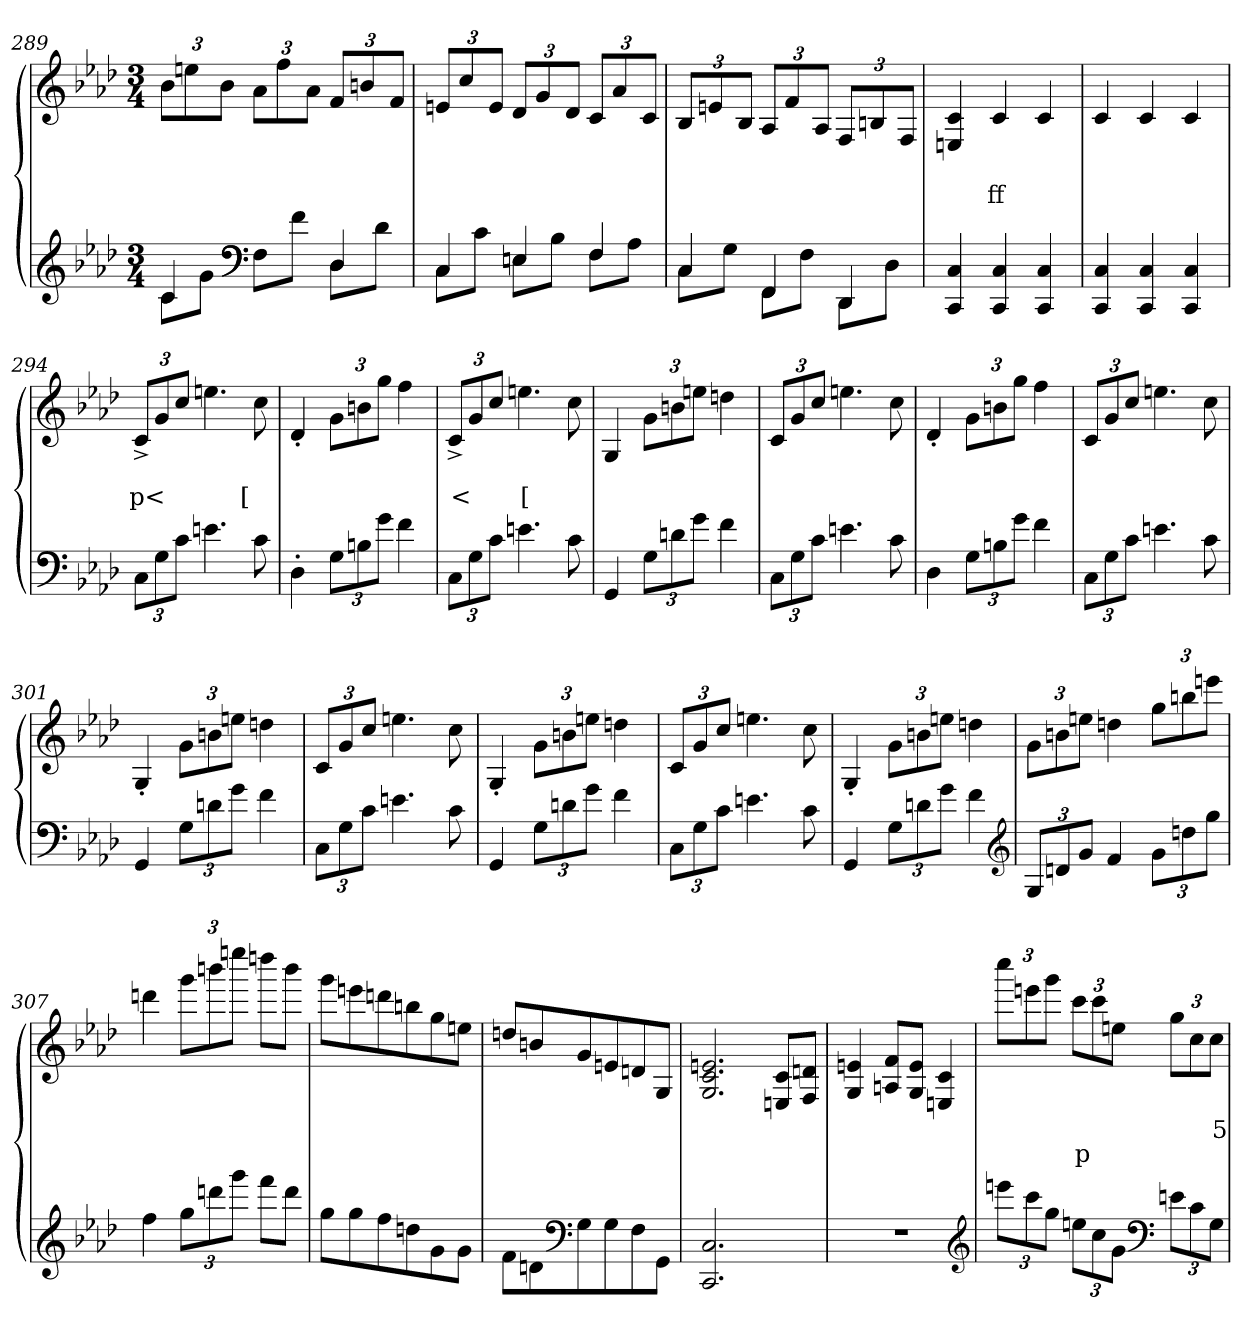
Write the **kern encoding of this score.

**kern	**kern	**text	**text
*part2	*part1	*part1	*part1
*staff2	*staff1	*staff1	*staff1
*clefG2	*clefG2	*	*
*k[b-e-a-d-]	*k[b-e-a-d-]	*	*
*M3/4	*M3/4	*	*
=289	=289	=289	=289
*^	*	*	*
4c/	8c\L	12b-L	.	.
.	.	12een	.	.
.	8gJ	.	.	.
.	.	12b-J	.	.
*clefF4	*	*	*	*
4ryy	8FL	12a-L	.	.
.	.	12ff	.	.
.	8fJ	.	.	.
.	.	12a-J	.	.
4D-/	8D-\L	12fL	.	.
.	.	12bn	.	.
.	8d-J	.	.	.
.	.	12fJ	.	.
=290	=290	=290	=290	=290
4C/	8C\L	12enL	.	.
.	.	12cc	.	.
.	8cJ	.	.	.
.	.	12eJ	.	.
4En/	8En\L	12d-L	.	.
.	.	12g	.	.
.	8B-J	.	.	.
.	.	12d-J	.	.
4F/	8F\L	12cL	.	.
.	.	12a-	.	.
.	8A-J	.	.	.
.	.	12cJ	.	.
=291	=291	=291	=291	=291
4C/	8C\L	12B-L	.	.
.	.	12en	.	.
.	8GJ	.	.	.
.	.	12B-J	.	.
4FF/	8FF\L	12A-L	.	.
.	.	12f	.	.
.	8FJ	.	.	.
.	.	12A-J	.	.
4DD-/	8DD-\L	12FL	.	.
.	.	12Bn	.	.
.	8D-J	.	.	.
.	.	12FJ	.	.
*v	*v	*	*	*
=292	=292	=292	=292
4C 4CC	4c 4En	.	.
4C 4CC	4c	.	ff
4C 4CC	4c	.	.
=293	=293	=293	=293
4C 4CC	4c	.	.
4C 4CC	4c	.	.
4C 4CC	4c	.	.
=294	=294	=294	=294
12CL	12c^>L	.	p<
12G	12g	.	.
12cJ	12ccJ	.	.
4.en	4.een	.	.
8c	8cc	.	[
=295	=295	=295	=295
4D-'>	4d-'>	.	.
12GL	12gL	.	.
12Bn	12bn	.	.
12gJ	12ggJ	.	.
4f	4ff	.	.
=296	=296	=296	=296
12CL	12c^>L	.	<
12G	12g	.	.
12cJ	12ccJ	.	.
4.en	4.een	.	[
8c	8cc	.	.
=297	=297	=297	=297
4GG	4G	.	.
12GL	12gL	.	.
12dn	12bn	.	.
12gJ	12eenJ	.	.
4f	4ddn	.	.
=298	=298	=298	=298
12CL	12cL	.	.
12G	12g	.	.
12cJ	12ccJ	.	.
4.en	4.een	.	.
8c	8cc	.	.
=299	=299	=299	=299
4D-	4d-'>	.	.
12GL	12gL	.	.
12Bn	12bn	.	.
12gJ	12ggJ	.	.
4f	4ff	.	.
=300	=300	=300	=300
12CL	12cL	.	.
12G	12g	.	.
12cJ	12ccJ	.	.
4.en	4.een	.	.
8c	8cc	.	.
=301	=301	=301	=301
4GG	4G'>	.	.
12GL	12gL	.	.
12dn	12bn	.	.
12gJ	12eenJ	.	.
4f	4ddn	.	.
=302	=302	=302	=302
12CL	12cL	.	.
12G	12g	.	.
12cJ	12ccJ	.	.
4.en	4.een	.	.
8c	8cc	.	.
=303	=303	=303	=303
4GG	4G'>	.	.
12GL	12gL	.	.
12dn	12bn	.	.
12gJ	12eenJ	.	.
4f	4ddn	.	.
=304	=304	=304	=304
12CL	12cL	.	.
12G	12g	.	.
12cJ	12ccJ	.	.
4.en	4.een	.	.
8c	8cc	.	.
=305	=305	=305	=305
4GG	4G'>	.	.
12GL	12gL	.	.
12dn	12bn	.	.
12gJ	12eenJ	.	.
4f	4ddn	.	.
*clefG2	*	*	*
=306	=306	=306	=306
12GL	12gL	.	.
12dn	12bn	.	.
12gJ	12eenJ	.	.
4f	4ddn	.	.
12gL	12ggL	.	.
12ddn	12bbn	.	.
12ggJ	12eeenJ	.	.
=307	=307	=307	=307
4ff	4dddn	.	.
12ggL	12gggL	.	.
12dddn	12bbbn	.	.
12gggJ	12eeeenJ	.	.
8fffL	8ddddnL	.	.
8dddJ	8bbbJ	.	.
=308	=308	=308	=308
8ggL	8gggL	.	.
8gg	8eeen	.	.
8ff	8dddn	.	.
8ddn	8bbn	.	.
8g	8gg	.	.
8gJ	8eenJ	.	.
=309	=309	=309	=309
8f\L	8ddnL	.	.
8dn	8bn	.	.
*clefF4	*	*	*
8G	8g	.	.
8G	8en	.	.
8F	8dn	.	.
8GGJ	8GJ	.	.
=310	=310	=310	=310
2.CC 2.C	2.G 2.c 2.en	.	.
4ryy	8En 8cL	.	.
.	8F 8dnJ	.	.
=311	=311	=311	=311
2.r	4en 4G	.	.
.	8f 8AnL	.	.
.	8e 8GJ	.	.
.	4c 4En	.	.
*clefG2	*	*	*
=312	=312	=312	=312
12eeenL	12ccccL	.	.
12ccc	12eeen	.	.
12ggJ	12gggJ	.	.
12eenL	12cccL	.	p
12cc	12ccc	.	.
12gJ	12eenJ	.	.
*clefF4	*	*	*
12enL	12ggL	.	.
12c	12cc	.	.
12GJ	12ccJ	5	.
=	=	=	=
*-	*-	*-	*-
